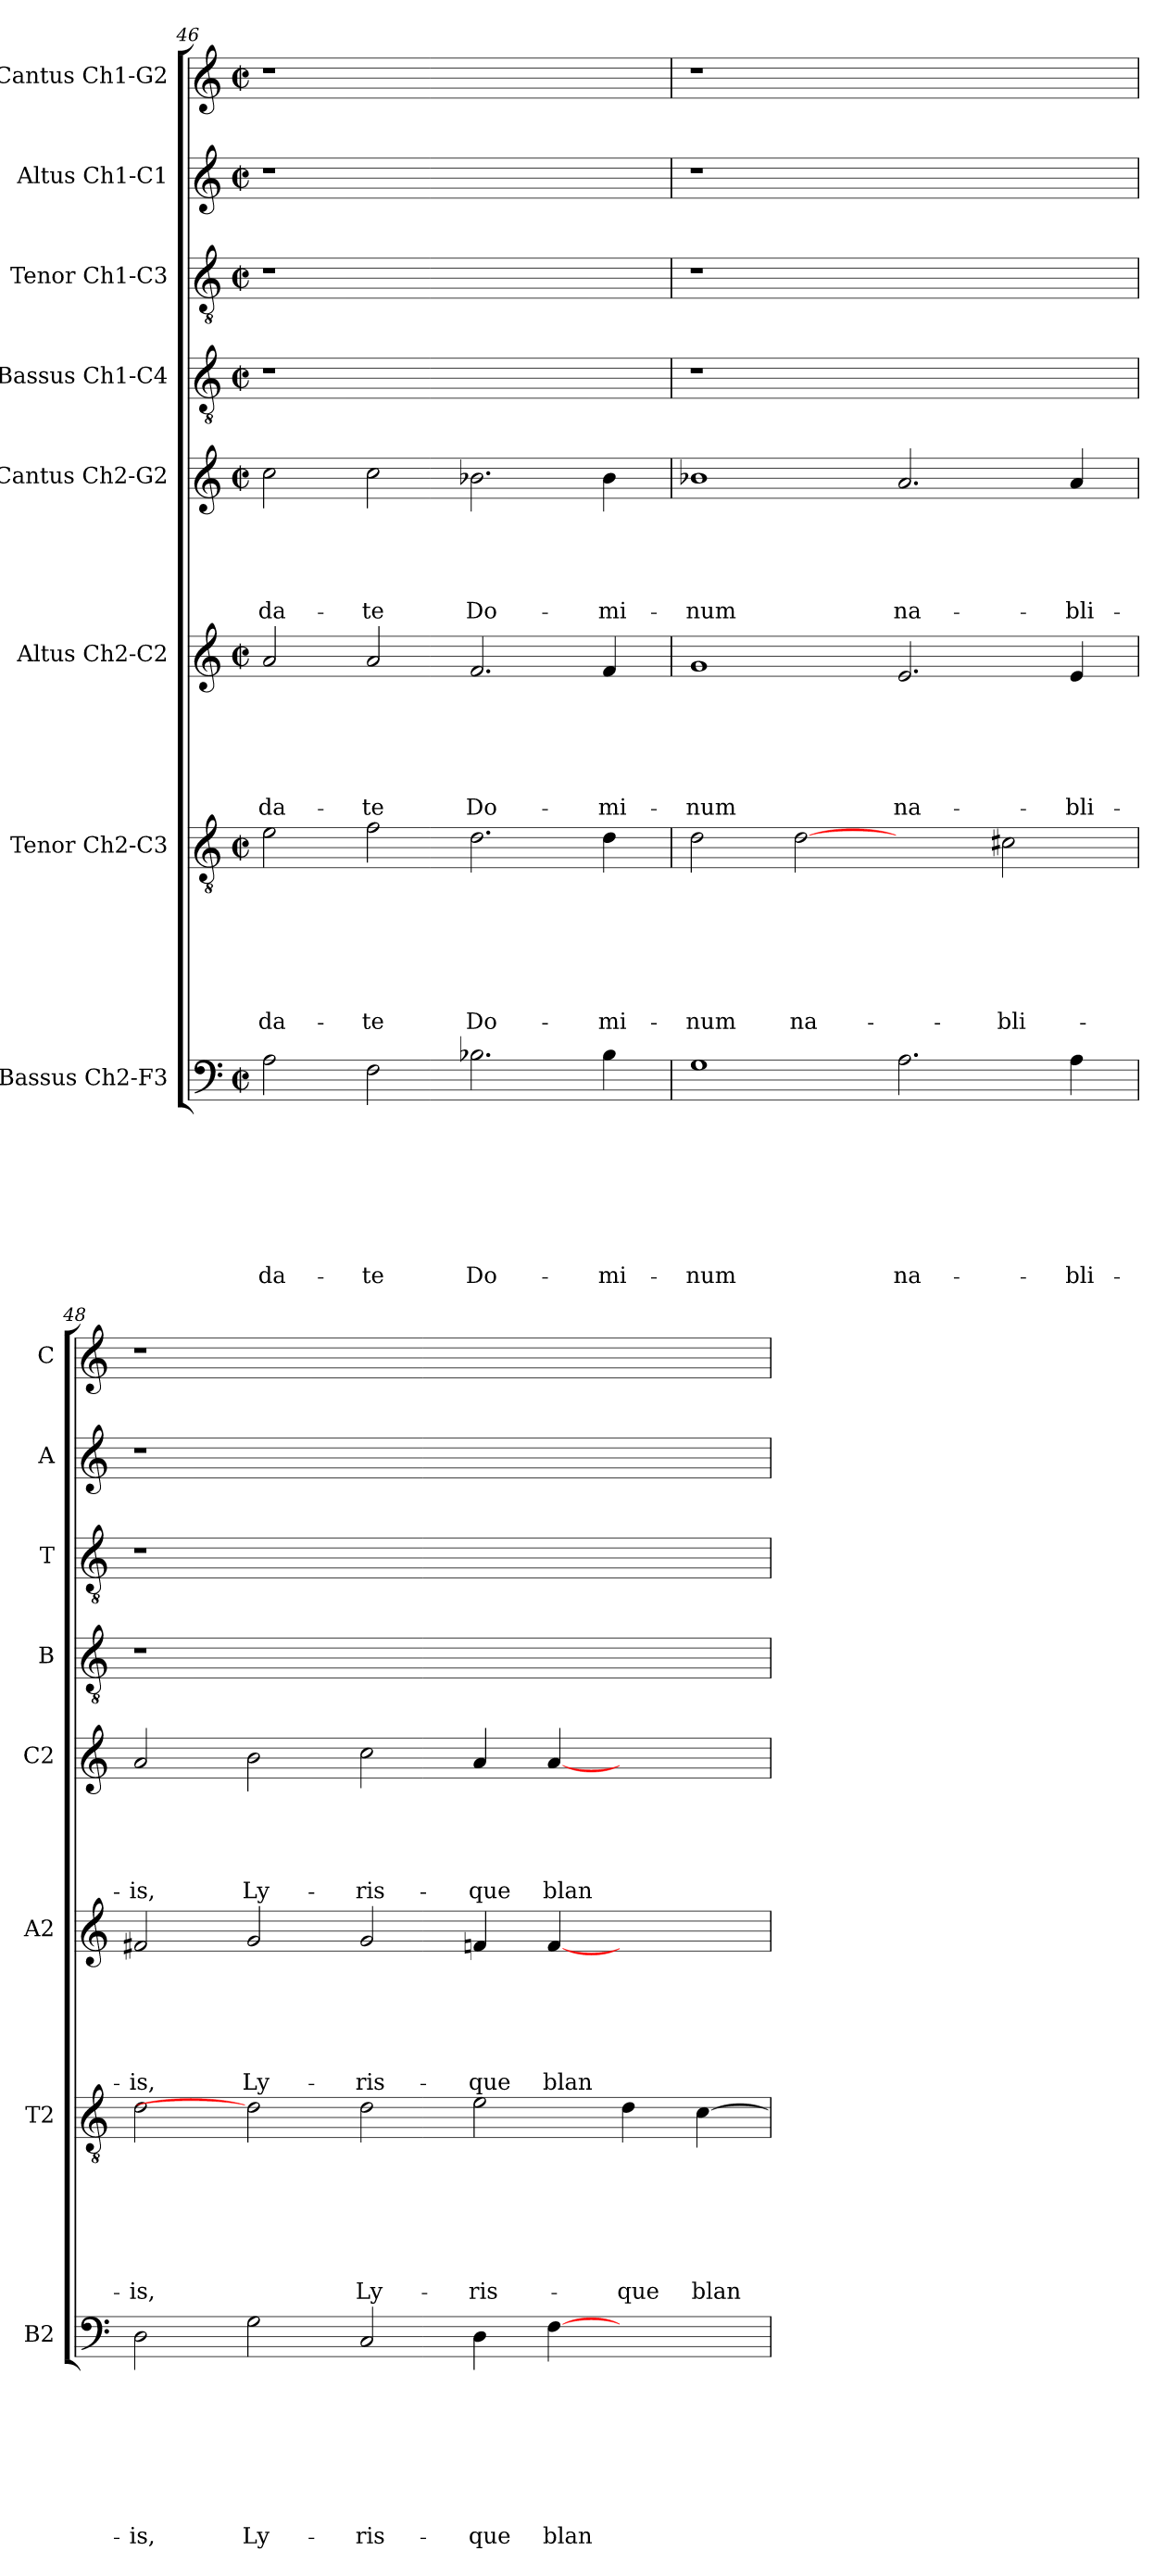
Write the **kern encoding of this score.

**kern	**text	**text	**text	**text	**text	**text	**text	**text	**kern	**text	**text	**text	**text	**text	**text	**text	**kern	**text	**text	**text	**text	**text	**text	**kern	**text	**text	**text	**text	**text	**kern	**kern	**kern	**kern
*part8	*part8	*part8	*part8	*part8	*part8	*part8	*part8	*part8	*part7	*part7	*part7	*part7	*part7	*part7	*part7	*part7	*part6	*part6	*part6	*part6	*part6	*part6	*part6	*part5	*part5	*part5	*part5	*part5	*part5	*part4	*part3	*part2	*part1
*staff8	*staff8	*staff8	*staff8	*staff8	*staff8	*staff8	*staff8	*staff8	*staff7	*staff7	*staff7	*staff7	*staff7	*staff7	*staff7	*staff7	*staff6	*staff6	*staff6	*staff6	*staff6	*staff6	*staff6	*staff5	*staff5	*staff5	*staff5	*staff5	*staff5	*staff4	*staff3	*staff2	*staff1
*I"Bassus Ch2-F3	*	*	*	*	*	*	*	*	*I"Tenor Ch2-C3	*	*	*	*	*	*	*	*I"Altus Ch2-C2	*	*	*	*	*	*	*I"Cantus Ch2-G2	*	*	*	*	*	*I"Bassus Ch1-C4	*I"Tenor Ch1-C3	*I"Altus Ch1-C1	*I"Cantus Ch1-G2
*I'B2	*	*	*	*	*	*	*	*	*I'T2	*	*	*	*	*	*	*	*I'A2	*	*	*	*	*	*	*I'C2	*	*	*	*	*	*I'B	*I'T	*I'A	*I'C
!!LO:LB:g=z
*clefF4	*	*	*	*	*	*	*	*	*clefGv2	*	*	*	*	*	*	*	*clefG2	*	*	*	*	*	*	*clefG2	*	*	*	*	*	*clefGv2	*clefGv2	*clefG2	*clefG2
*k[]	*	*	*	*	*	*	*	*	*k[]	*	*	*	*	*	*	*	*k[]	*	*	*	*	*	*	*k[]	*	*	*	*	*	*k[]	*k[]	*k[]	*k[]
*C:	*	*	*	*	*	*	*	*	*C:	*	*	*	*	*	*	*	*C:	*	*	*	*	*	*	*C:	*	*	*	*	*	*C:	*C:	*C:	*C:
*M2/2	*	*	*	*	*	*	*	*	*M2/2	*	*	*	*	*	*	*	*M2/2	*	*	*	*	*	*	*M2/2	*	*	*	*	*	*M2/2	*M2/2	*M2/2	*M2/2
*met(c|)	*	*	*	*	*	*	*	*	*met(c|)	*	*	*	*	*	*	*	*met(c|)	*	*	*	*	*	*	*met(c|)	*	*	*	*	*	*met(c|)	*met(c|)	*met(c|)	*met(c|)
=46	=46	=46	=46	=46	=46	=46	=46	=46	=46	=46	=46	=46	=46	=46	=46	=46	=46	=46	=46	=46	=46	=46	=46	=46	=46	=46	=46	=46	=46	=46	=46	=46	=46
!	!	!	!	!	!	!	!	!LO:LY:b	!	!	!	!	!	!	!	!LO:LY:b	!	!	!	!	!	!	!LO:LY:b	!	!	!	!	!	!LO:LY:b	!	!	!	!
2A\	.	.	.	.	.	.	.	-da-	2e\	.	.	.	.	.	.	-da-	2a/	.	.	.	.	.	-da-	2cc\	.	.	.	.	-da-	1r	1r	1r	1r
!	!	!	!	!	!	!	!	!LO:LY:b	!	!	!	!	!	!	!	!LO:LY:b	!	!	!	!	!	!	!LO:LY:b	!	!	!	!	!	!LO:LY:b	!	!	!	!
2F\	.	.	.	.	.	.	.	-te	2f\	.	.	.	.	.	.	-te	2a/	.	.	.	.	.	-te	2cc\	.	.	.	.	-te	.	.	.	.
!	!	!	!	!	!	!	!	!LO:LY:b	!	!	!	!	!	!	!	!LO:LY:b	!	!	!	!	!	!	!LO:LY:b	!	!	!	!	!	!LO:LY:b	!	!	!	!
2.B-X\	.	.	.	.	.	.	.	Do-	2.d\	.	.	.	.	.	.	Do-	2.f/	.	.	.	.	.	Do-	2.b-\	.	.	.	.	Do-	1ryy	1ryy	1ryy	1ryy
!	!	!	!	!	!	!	!	!LO:LY:b	!	!	!	!	!	!	!	!LO:LY:b	!	!	!	!	!	!	!LO:LY:b	!	!	!	!	!	!LO:LY:b	!	!	!	!
4B-\	.	.	.	.	.	.	.	-mi-	4d\	.	.	.	.	.	.	-mi-	4f/	.	.	.	.	.	-mi-	4b-\	.	.	.	.	-mi-	.	.	.	.
=47	=47	=47	=47	=47	=47	=47	=47	=47	=47	=47	=47	=47	=47	=47	=47	=47	=47	=47	=47	=47	=47	=47	=47	=47	=47	=47	=47	=47	=47	=47	=47	=47	=47
!	!	!	!	!	!	!	!	!LO:LY:b	!	!	!	!	!	!	!	!LO:LY:b	!	!	!	!	!	!	!LO:LY:b	!	!	!	!	!	!LO:LY:b	!	!	!	!
1G	.	.	.	.	.	.	.	-num	2d\	.	.	.	.	.	.	-num	1g	.	.	.	.	.	-num	1b-	.	.	.	.	-num	1r	1r	1r	1r
!	!	!	!	!	!	!	!	!	!	!	!	!	!	!	!	!LO:LY:b	!	!	!	!	!	!	!	!	!	!	!	!	!	!	!	!	!
.	.	.	.	.	.	.	.	.	[2d	.	.	.	.	.	.	na-	.	.	.	.	.	.	.	.	.	.	.	.	.	.	.	.	.
!	!	!	!	!	!	!	!	!LO:LY:b	!	!	!	!	!	!	!	!	!	!	!	!	!	!	!LO:LY:b	!	!	!	!	!	!LO:LY:b	!	!	!	!
2.A\	.	.	.	.	.	.	.	na-	2ryy	.	.	.	.	.	.	.	2.e/	.	.	.	.	.	na-	2.a/	.	.	.	.	na-	1ryy	1ryy	1ryy	1ryy
!	!	!	!	!	!	!	!	!	!	!	!	!	!	!	!	!LO:LY:b	!	!	!	!	!	!	!	!	!	!	!	!	!	!	!	!	!
.	.	.	.	.	.	.	.	.	2c#X\	.	.	.	.	.	.	-bli-	.	.	.	.	.	.	.	.	.	.	.	.	.	.	.	.	.
!	!	!	!	!	!	!	!	!LO:LY:b	!	!	!	!	!	!	!	!	!	!	!	!	!	!	!LO:LY:b	!	!	!	!	!	!LO:LY:b	!	!	!	!
4A\	.	.	.	.	.	.	.	-bli-	.	.	.	.	.	.	.	.	4e/	.	.	.	.	.	-bli-	4a/	.	.	.	.	-bli-	.	.	.	.
=48	=48	=48	=48	=48	=48	=48	=48	=48	=48	=48	=48	=48	=48	=48	=48	=48	=48	=48	=48	=48	=48	=48	=48	=48	=48	=48	=48	=48	=48	=48	=48	=48	=48
!	!	!	!	!	!	!	!	!LO:LY:b	!	!	!	!	!	!	!	!LO:LY:b	!	!	!	!	!	!	!LO:LY:b	!	!	!	!	!	!LO:LY:b	!	!	!	!
2D\	.	.	.	.	.	.	.	-is,	2d\	.	.	.	.	.	.	-is,	2f#X/	.	.	.	.	.	-is,	2a/	.	.	.	.	-is,	1r	1r	1r	1r
!	!	!	!	!	!	!	!	!LO:LY:b	!	!	!	!	!	!	!	!	!	!	!	!	!	!	!LO:LY:b	!	!	!	!	!	!LO:LY:b	!	!	!	!
2G\	.	.	.	.	.	.	.	Ly-	2d]	.	.	.	.	.	.	.	2g/	.	.	.	.	.	Ly-	2b\	.	.	.	.	Ly-	.	.	.	.
!	!	!	!	!	!	!	!	!LO:LY:b	!	!	!	!	!	!	!	!LO:LY:b	!	!	!	!	!	!	!LO:LY:b	!	!	!	!	!	!LO:LY:b	!	!	!	!
2C/	.	.	.	.	.	.	.	-ris-	2d\	.	.	.	.	.	.	Ly-	2g/	.	.	.	.	.	-ris-	2cc\	.	.	.	.	-ris-	1.ryy	1.ryy	1.ryy	1.ryy
!	!	!	!	!	!	!	!	!LO:LY:b	!	!	!	!	!	!	!	!LO:LY:b	!	!	!	!	!	!	!LO:LY:b	!	!	!	!	!	!LO:LY:b	!	!	!	!
4D\	.	.	.	.	.	.	.	-que	2e\	.	.	.	.	.	.	-ris-	4fn/	.	.	.	.	.	-que	4a/	.	.	.	.	-que	.	.	.	.
!	!	!	!	!	!	!	!	!LO:LY:b	!	!	!	!	!	!	!	!	!	!	!	!	!	!	!LO:LY:b	!	!	!	!	!	!LO:LY:b	!	!	!	!
[4F\	.	.	.	.	.	.	.	blan-	.	.	.	.	.	.	.	.	[4f/	.	.	.	.	.	blan-	[4a/	.	.	.	.	blan-	.	.	.	.
!	!	!	!	!	!	!	!	!	!	!	!	!	!	!	!	!LO:LY:b	!	!	!	!	!	!	!	!	!	!	!	!	!	!	!	!	!
2ryy	.	.	.	.	.	.	.	.	4d\	.	.	.	.	.	.	-que	2ryy	.	.	.	.	.	.	2ryy	.	.	.	.	.	.	.	.	.
!	!	!	!	!	!	!	!	!	!	!	!	!	!	!	!	!LO:LY:b	!	!	!	!	!	!	!	!	!	!	!	!	!	!	!	!	!
.	.	.	.	.	.	.	.	.	[4c\	.	.	.	.	.	.	blan-	.	.	.	.	.	.	.	.	.	.	.	.	.	.	.	.	.
=	=	=	=	=	=	=	=	=	=	=	=	=	=	=	=	=	=	=	=	=	=	=	=	=	=	=	=	=	=	=	=	=	=
*-	*-	*-	*-	*-	*-	*-	*-	*-	*-	*-	*-	*-	*-	*-	*-	*-	*-	*-	*-	*-	*-	*-	*-	*-	*-	*-	*-	*-	*-	*-	*-	*-	*-
